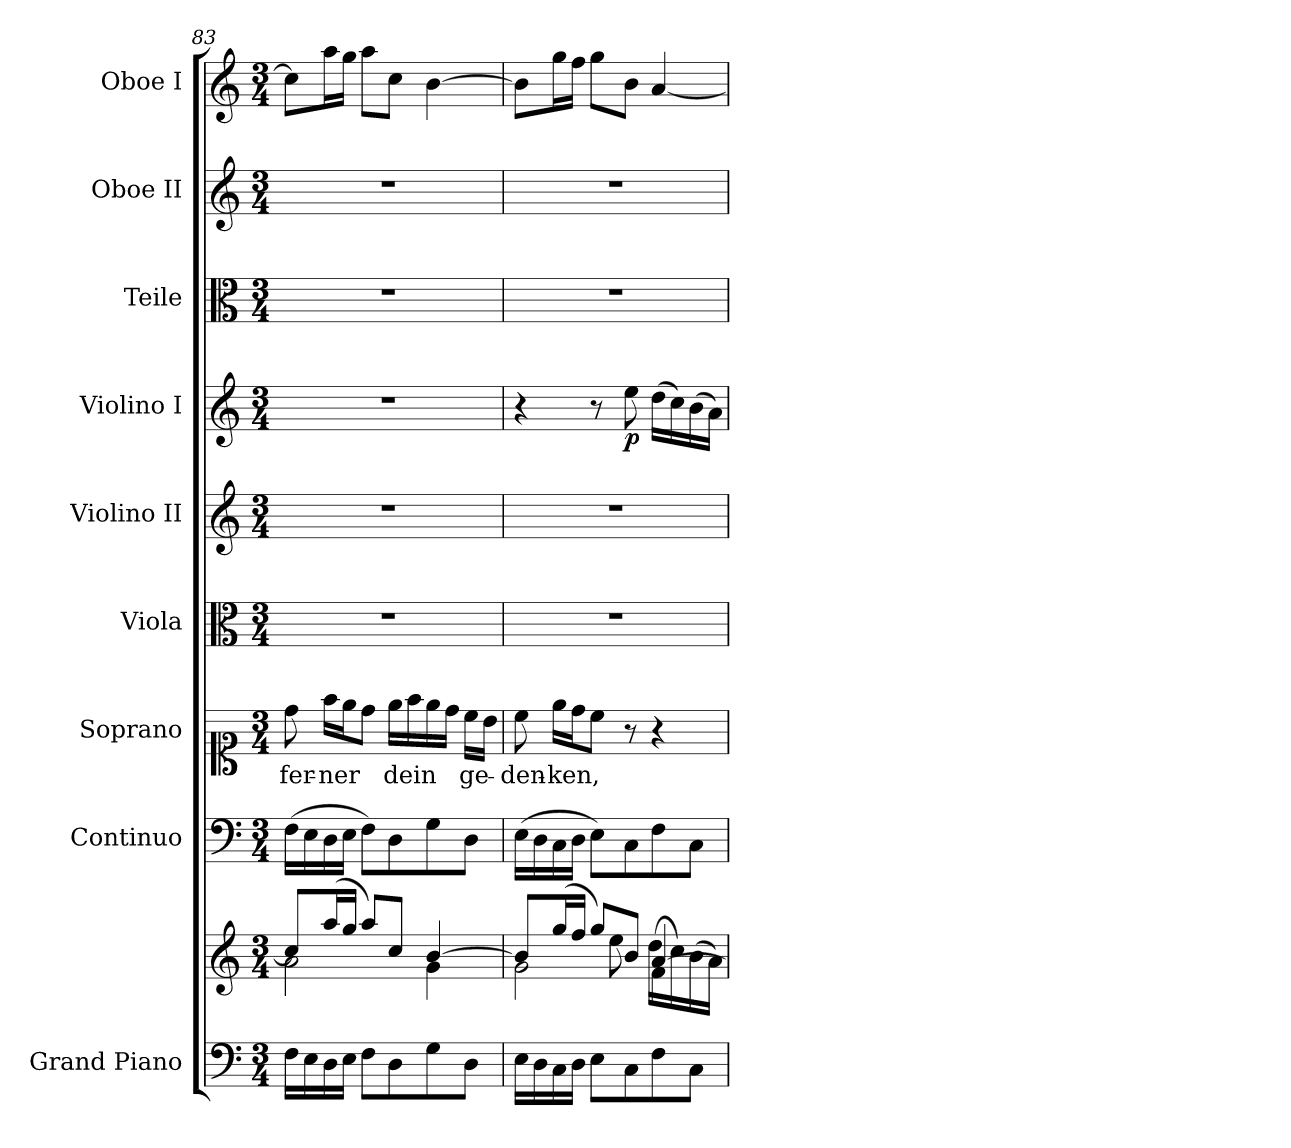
**kern	**kern	**kern	**kern	**text	**kern	**kern	**kern	**dynam	**kern	**kern	**kern
*part9	*part9	*part8	*part7	*part7	*part6	*part5	*part4	*part4	*part3	*part2	*part1
*staff10	*staff9	*staff8	*staff7	*staff7	*staff6	*staff5	*staff4	*staff4	*staff3	*staff2	*staff1
*I"Grand Piano	*	*I"Continuo	*I"Soprano	*	*I"Viola	*I"Violino II	*I"Violino I	*	*I"Teile	*I"Oboe II	*I"Oboe I
*I'Pno	*	*	*	*	*	*	*	*	*	*I'Ob	*I'Ob
*clefF4	*clefG2	*clefF4	*clefC1	*	*clefC3	*clefG2	*clefG2	*	*clefC3	*clefG2	*clefG2
*k[]	*k[]	*k[]	*k[]	*	*k[]	*k[]	*k[]	*	*k[]	*k[]	*k[]
*M3/4	*M3/4	*M3/4	*M3/4	*	*M3/4	*M3/4	*M3/4	*	*M3/4	*M3/4	*M3/4
=83	=83	=83	=83	=83	=83	=83	=83	=83	=83	=83	=83
*	*^	*	*	*	*	*	*	*	*	*	*
!	!	!	!	!	!LO:LY:b	!	!	!	!	!	!	!
16F\LL	8cc/L]	2a\	(>16F\LL	8dd\	fer-	2.r	2.r	2.r	.	2.r	2.r	8cc\L]
16E\	.	.	16E\	.	.	.	.	.	.	.	.	.
!	!	!	!	!	!LO:LY:b	!	!	!	!	!	!	!
16D\	(>16aa/L	.	16D\	16ff\LL	-ner	.	.	.	.	.	.	16aa\L
16E\JJ	16gg/JJ	.	16E\JJ	16ee\J	.	.	.	.	.	.	.	16gg\JJ
8F\L	8aa/L)	.	8F\L)	8dd\J	.	.	.	.	.	.	.	8aa\L
!	!	!	!	!	!LO:LY:b	!	!	!	!	!	!	!
8D\	8cc/J	.	8D\	16ee\LL	dein	.	.	.	.	.	.	8cc\J
.	.	.	.	16ff\	.	.	.	.	.	.	.	.
8G\	[4b/	4g\	8G\	16ee\	.	.	.	.	.	.	.	[4b\
.	.	.	.	16dd\JJ	.	.	.	.	.	.	.	.
!	!	!	!	!	!LO:LY:b	!	!	!	!	!	!	!
8D\J	.	.	8D\J	16cc\LL	ge-	.	.	.	.	.	.	.
.	.	.	.	16b\JJ	.	.	.	.	.	.	.	.
=84	=84	=84	=84	=84	=84	=84	=84	=84	=84	=84	=84	=84
*	*	*^	*	*	*	*	*	*	*	*	*	*
!	!	!	!	!	!	!LO:LY:b	!	!	!	!	!	!	!
16E\LL	8b/L]	2g\	4ryy	(>16E\LL	8cc\	-den-	2.r	2.r	4r	.	2.r	2.r	8b\L]
16D\	.	.	.	16D\	.	.	.	.	.	.	.	.	.
!	!	!	!	!	!	!LO:LY:b	!	!	!	!	!	!	!
16C\	(>16gg/L	.	.	16C\	16ee\LL	-ken,	.	.	.	.	.	.	16gg\L
16D\JJ	16ff/JJ	.	.	16D\JJ	16dd\J	.	.	.	.	.	.	.	16ff\JJ
8E\L	8gg/L)	.	8ryy	8E\L)	8cc\J	.	.	.	8r	.	.	.	8gg\L
!	!	!	!	!	!	!	!	!	!	!LO:DY:b	!	!	!
8C\	8b/J	.	8ee\	8C\	8r	.	.	.	8ee\	p	.	.	8b\J
8F\	[4a/	4f\	(>16dd\LL	8F\	4r	.	.	.	(>16dd\LL	.	.	.	[4a/
.	.	.	16cc\)	.	.	.	.	.	16cc\)	.	.	.	.
8C\J	.	.	(>16b\	8C\J	.	.	.	.	(>16b\	.	.	.	.
.	.	.	16a\JJ)	.	.	.	.	.	16a\JJ)	.	.	.	.
*	*v	*v	*v	*	*	*	*	*	*	*	*	*	*
=	=	=	=	=	=	=	=	=	=	=	=
*-	*-	*-	*-	*-	*-	*-	*-	*-	*-	*-	*-
